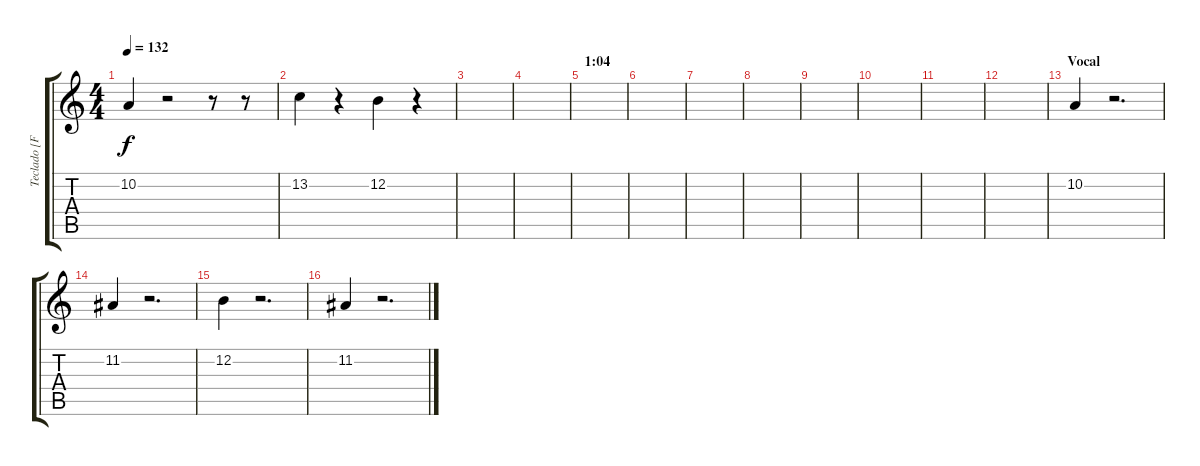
\track ("Teclado [Fábio Ribeiro]" "Teclado [F") {instrument vibraphone}
\staff {score tabs}
\tuning (E4 B3 G3 D3 A2 E2) {hide}
\ts (4 4)
\tempo 132
\clef g2
\ks c
10.2.4{dy f} r.2 r.8 r.8 |
13.2.4 r.4 12.2.4 r.4 |
|
|
\section ("" "1:04")
|
|
|
|
|
|
|
|
\section ("" "Vocal")
10.2.4{instrument vibraphone} r.2{d} |
11.2.4 r.2{d} |
12.2.4 r.2{d} |
11.2.4 r.2{d}
